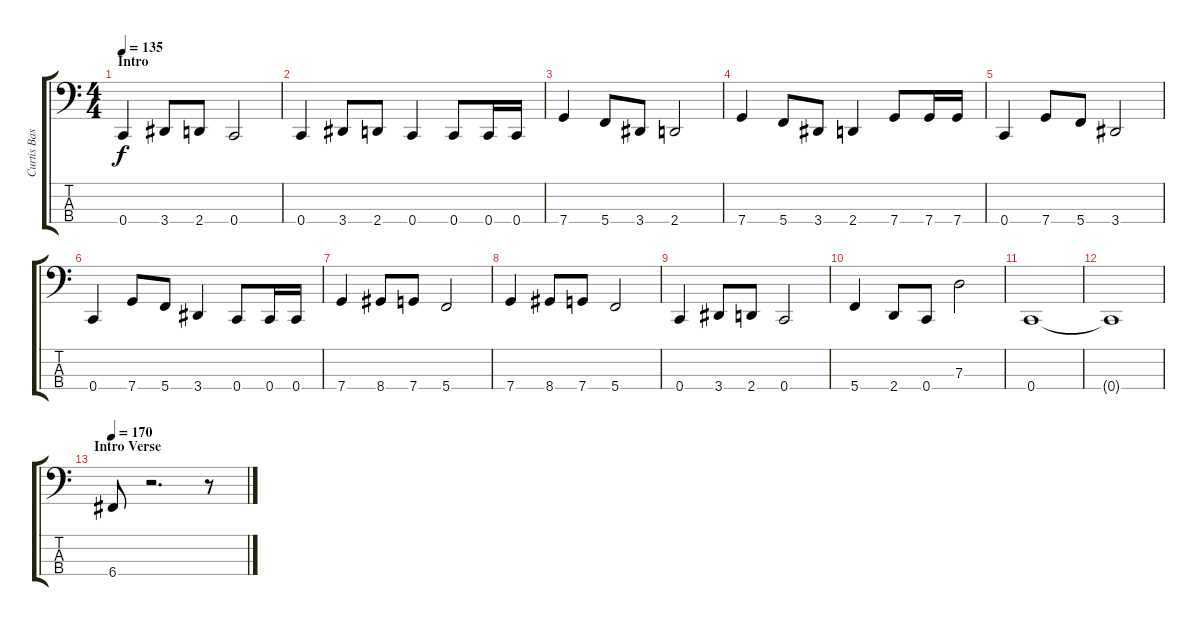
\track ("Curtis Bass" "Curtis Bas") {instrument electricbassfinger}
\staff {score tabs}
\tuning (F2 C2 G1 C1) {hide}
\ts (4 4)
\section ("" "Intro")
\tempo 135
\clef f4
\ks c
0.4.4{dy f instrument electricbassfinger} 3.4.8 2.4.8 0.4.2 |
0.4.4 3.4.8 2.4.8 0.4.4 0.4.8 0.4.16 0.4.16 |
7.4.4 5.4.8 3.4.8 2.4.2 |
7.4.4 5.4.8 3.4.8 2.4.4 7.4.8 7.4.16 7.4.16 |
0.4.4 7.4.8 5.4.8 3.4.2 |
0.4.4 7.4.8 5.4.8 3.4.4 0.4.8 0.4.16 0.4.16 |
7.4.4 8.4.8 7.4.8 5.4.2 |
7.4.4 8.4.8 7.4.8 5.4.2 |
0.4.4 3.4.8 2.4.8 0.4.2 |
5.4.4 2.4.8 0.4.8 7.3.2 |
0.4.1 |
0.4{t}.1 |
\section ("" "Intro Verse")
\tempo 170
6.4.8 r.2{d} r.8
